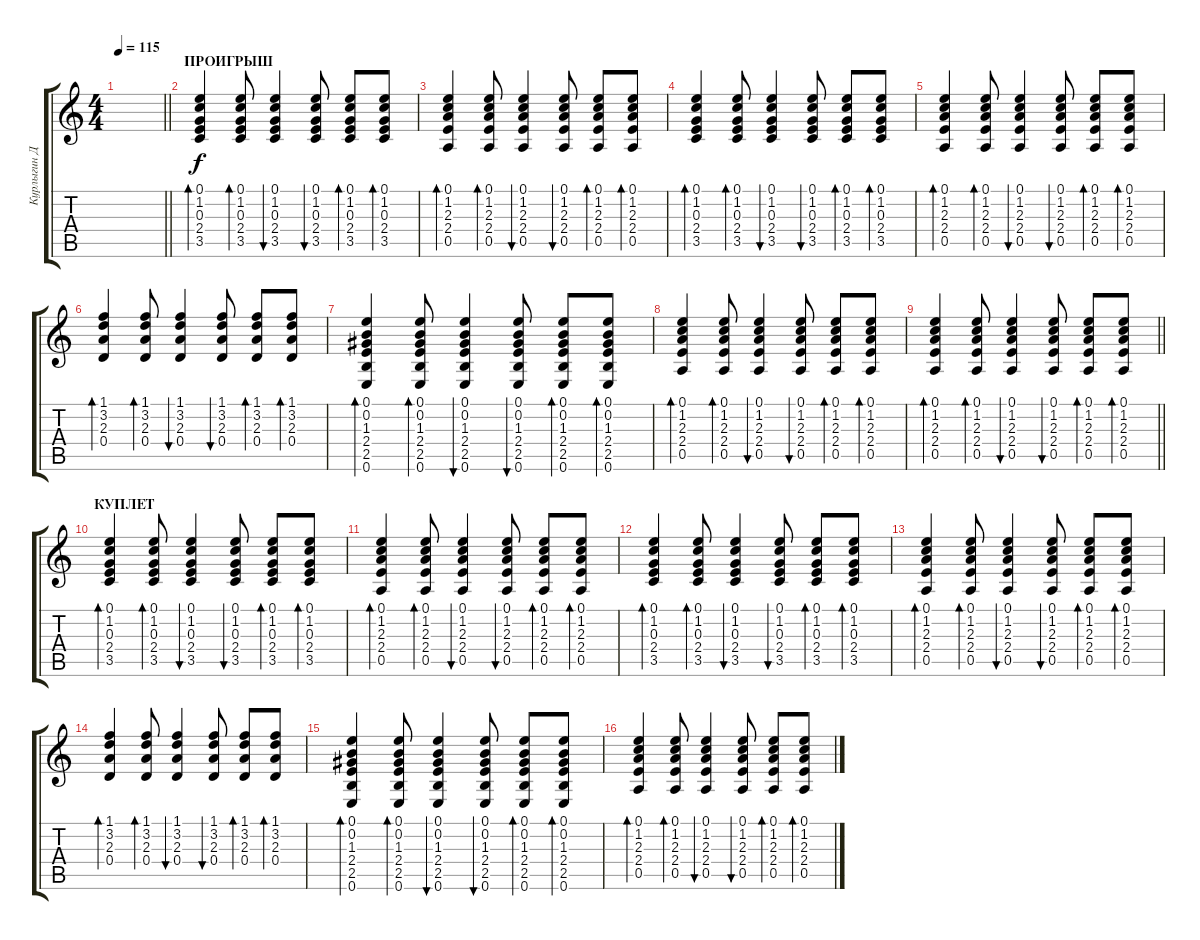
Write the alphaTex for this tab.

\track ("Курлыгин Дмитрий" "Курлыгин Д") {instrument acousticguitarsteel}
\staff {score tabs}
\tuning (E4 B3 G3 D3 A2 E2) {hide}
\ts (4 4)
\tempo 115
\clef g2
\barLineRight lightlight
\ks c
|
\section ("" "ПРОИГРЫШ")
(0.1 1.2 0.3 2.4 3.5).4{bd 60} (0.1 1.2 0.3 2.4 3.5).8{bd 60} (0.1 1.2 0.3 2.4 3.5).4{bu 60} (0.1 1.2 0.3 2.4 3.5).8{bu 60} (0.1 1.2 0.3 2.4 3.5).8{bd 60} (0.1 1.2 0.3 2.4 3.5).8{bd 60} |
(0.1 1.2 2.3 2.4 0.5).4{bd 60} (0.1 1.2 2.3 2.4 0.5).8{bd 60} (0.1 1.2 2.3 2.4 0.5).4{bu 60} (0.1 1.2 2.3 2.4 0.5).8{bu 60} (0.1 1.2 2.3 2.4 0.5).8{bd 60} (0.1 1.2 2.3 2.4 0.5).8{bd 60} |
(0.1 1.2 0.3 2.4 3.5).4{bd 60} (0.1 1.2 0.3 2.4 3.5).8{bd 60} (0.1 1.2 0.3 2.4 3.5).4{bu 60} (0.1 1.2 0.3 2.4 3.5).8{bu 60} (0.1 1.2 0.3 2.4 3.5).8{bd 60} (0.1 1.2 0.3 2.4 3.5).8{bd 60} |
(0.1 1.2 2.3 2.4 0.5).4{bd 60} (0.1 1.2 2.3 2.4 0.5).8{bd 60} (0.1 1.2 2.3 2.4 0.5).4{bu 60} (0.1 1.2 2.3 2.4 0.5).8{bu 60} (0.1 1.2 2.3 2.4 0.5).8{bd 60} (0.1 1.2 2.3 2.4 0.5).8{bd 60} |
(1.1 3.2 2.3 0.4).4{bd 60} (1.1 3.2 2.3 0.4).8{bd 60} (1.1 3.2 2.3 0.4).4{bu 60} (1.1 3.2 2.3 0.4).8{bu 60} (1.1 3.2 2.3 0.4).8{bd 60} (1.1 3.2 2.3 0.4).8{bd 60} |
(0.1 0.2 1.3 2.4 2.5 0.6).4{bd 60} (0.1 0.2 1.3 2.4 2.5 0.6).8{bd 60} (0.1 0.2 1.3 2.4 2.5 0.6).4{bu 60} (0.1 0.2 1.3 2.4 2.5 0.6).8{bu 60} (0.1 0.2 1.3 2.4 2.5 0.6).8{bd 60} (0.1 0.2 1.3 2.4 2.5 0.6).8{bd 60} |
(0.1 1.2 2.3 2.4 0.5).4{bd 60} (0.1 1.2 2.3 2.4 0.5).8{bd 60} (0.1 1.2 2.3 2.4 0.5).4{bu 60} (0.1 1.2 2.3 2.4 0.5).8{bu 60} (0.1 1.2 2.3 2.4 0.5).8{bd 60} (0.1 1.2 2.3 2.4 0.5).8{bd 60} |
\barLineRight lightlight
(0.1 1.2 2.3 2.4 0.5).4{bd 60} (0.1 1.2 2.3 2.4 0.5).8{bd 60} (0.1 1.2 2.3 2.4 0.5).4{bu 60} (0.1 1.2 2.3 2.4 0.5).8{bu 60} (0.1 1.2 2.3 2.4 0.5).8{bd 60} (0.1 1.2 2.3 2.4 0.5).8{bd 60} |
\section ("" "КУПЛЕТ")
(0.1 1.2 0.3 2.4 3.5).4{bd 60} (0.1 1.2 0.3 2.4 3.5).8{bd 60} (0.1 1.2 0.3 2.4 3.5).4{bu 60} (0.1 1.2 0.3 2.4 3.5).8{bu 60} (0.1 1.2 0.3 2.4 3.5).8{bd 60} (0.1 1.2 0.3 2.4 3.5).8{bd 60} |
(0.1 1.2 2.3 2.4 0.5).4{bd 60} (0.1 1.2 2.3 2.4 0.5).8{bd 60} (0.1 1.2 2.3 2.4 0.5).4{bu 60} (0.1 1.2 2.3 2.4 0.5).8{bu 60} (0.1 1.2 2.3 2.4 0.5).8{bd 60} (0.1 1.2 2.3 2.4 0.5).8{bd 60} |
(0.1 1.2 0.3 2.4 3.5).4{bd 60} (0.1 1.2 0.3 2.4 3.5).8{bd 60} (0.1 1.2 0.3 2.4 3.5).4{bu 60} (0.1 1.2 0.3 2.4 3.5).8{bu 60} (0.1 1.2 0.3 2.4 3.5).8{bd 60} (0.1 1.2 0.3 2.4 3.5).8{bd 60} |
(0.1 1.2 2.3 2.4 0.5).4{bd 60} (0.1 1.2 2.3 2.4 0.5).8{bd 60} (0.1 1.2 2.3 2.4 0.5).4{bu 60} (0.1 1.2 2.3 2.4 0.5).8{bu 60} (0.1 1.2 2.3 2.4 0.5).8{bd 60} (0.1 1.2 2.3 2.4 0.5).8{bd 60} |
(1.1 3.2 2.3 0.4).4{bd 60} (1.1 3.2 2.3 0.4).8{bd 60} (1.1 3.2 2.3 0.4).4{bu 60} (1.1 3.2 2.3 0.4).8{bu 60} (1.1 3.2 2.3 0.4).8{bd 60} (1.1 3.2 2.3 0.4).8{bd 60} |
(0.1 0.2 1.3 2.4 2.5 0.6).4{bd 60} (0.1 0.2 1.3 2.4 2.5 0.6).8{bd 60} (0.1 0.2 1.3 2.4 2.5 0.6).4{bu 60} (0.1 0.2 1.3 2.4 2.5 0.6).8{bu 60} (0.1 0.2 1.3 2.4 2.5 0.6).8{bd 60} (0.1 0.2 1.3 2.4 2.5 0.6).8{bd 60} |
(0.1 1.2 2.3 2.4 0.5).4{bd 60} (0.1 1.2 2.3 2.4 0.5).8{bd 60} (0.1 1.2 2.3 2.4 0.5).4{bu 60} (0.1 1.2 2.3 2.4 0.5).8{bu 60} (0.1 1.2 2.3 2.4 0.5).8{bd 60} (0.1 1.2 2.3 2.4 0.5).8{bd 60}
